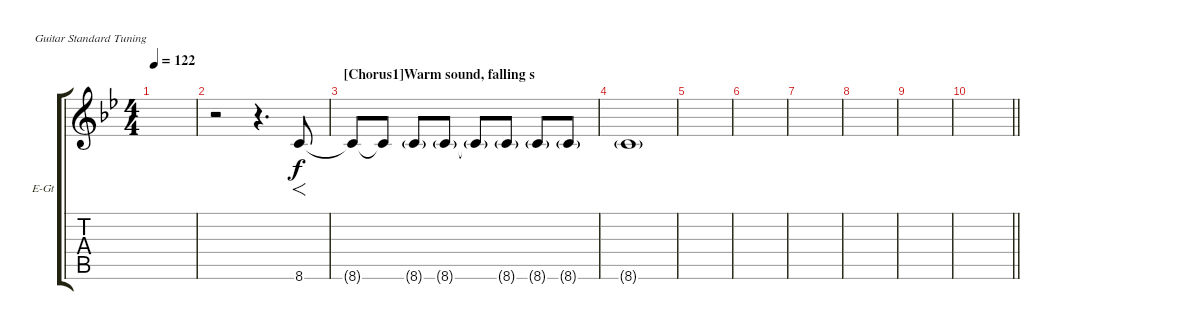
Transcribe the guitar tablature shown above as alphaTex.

\defaultSystemsLayout 4
\bracketExtendMode groupsimilarinstruments
\firstSystemTrackNameOrientation horizontal
\otherSystemsTrackNameOrientation horizontal
\track ("Electric Guitar" "E-Gt") {instrument overdrivenguitar}
\staff {score tabs}
\tuning (E4 B3 G3 D3 A2 E2)
\ts (4 4)
\tempo 122
\clef g2
\ks bb
|
r.2 r.4{d} 8.6.8{f} |
\section ("" "[Chorus1]Warm sound, falling s")
8.6{t}.8 8.6{t}.8 8.6{g}.8 8.6{g}.8 8.6{g t}.8 8.6{g}.8 8.6{g}.8 8.6{g}.8 |
8.6{g}.1 |
|
|
|
|
|
\barLineRight lightlight
